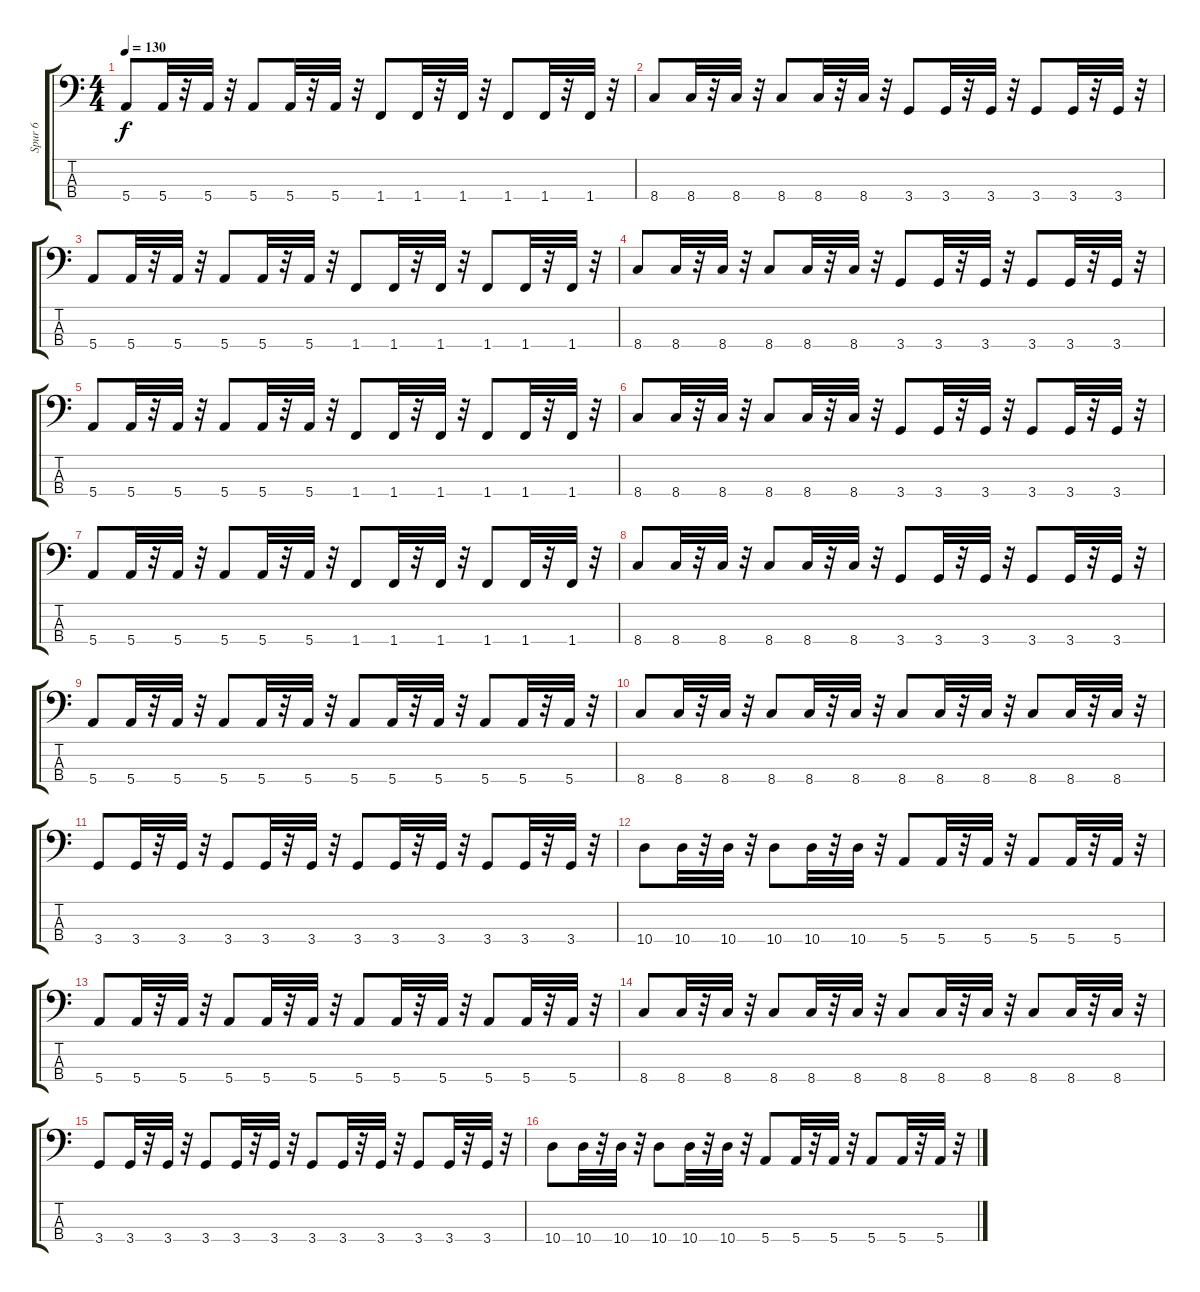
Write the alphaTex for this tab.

\track ("Spur 6" "Spur 6") {instrument electricbassfinger}
\staff {score tabs}
\tuning (G2 D2 A1 E1) {hide}
\ts (4 4)
\tempo 130
\clef f4
\ks c
5.4.8{dy f} 5.4.32 r.32 5.4.32 r.32 5.4.8 5.4.32 r.32 5.4.32 r.32 1.4.8 1.4.32 r.32 1.4.32 r.32 1.4.8 1.4.32 r.32 1.4.32 r.32 |
8.4.8 8.4.32 r.32 8.4.32 r.32 8.4.8 8.4.32 r.32 8.4.32 r.32 3.4.8 3.4.32 r.32 3.4.32 r.32 3.4.8 3.4.32 r.32 3.4.32 r.32 |
5.4.8 5.4.32 r.32 5.4.32 r.32 5.4.8 5.4.32 r.32 5.4.32 r.32 1.4.8 1.4.32 r.32 1.4.32 r.32 1.4.8 1.4.32 r.32 1.4.32 r.32 |
8.4.8 8.4.32 r.32 8.4.32 r.32 8.4.8 8.4.32 r.32 8.4.32 r.32 3.4.8 3.4.32 r.32 3.4.32 r.32 3.4.8 3.4.32 r.32 3.4.32 r.32 |
5.4.8 5.4.32 r.32 5.4.32 r.32 5.4.8 5.4.32 r.32 5.4.32 r.32 1.4.8 1.4.32 r.32 1.4.32 r.32 1.4.8 1.4.32 r.32 1.4.32 r.32 |
8.4.8 8.4.32 r.32 8.4.32 r.32 8.4.8 8.4.32 r.32 8.4.32 r.32 3.4.8 3.4.32 r.32 3.4.32 r.32 3.4.8 3.4.32 r.32 3.4.32 r.32 |
5.4.8 5.4.32 r.32 5.4.32 r.32 5.4.8 5.4.32 r.32 5.4.32 r.32 1.4.8 1.4.32 r.32 1.4.32 r.32 1.4.8 1.4.32 r.32 1.4.32 r.32 |
8.4.8 8.4.32 r.32 8.4.32 r.32 8.4.8 8.4.32 r.32 8.4.32 r.32 3.4.8 3.4.32 r.32 3.4.32 r.32 3.4.8 3.4.32 r.32 3.4.32 r.32 |
5.4.8 5.4.32 r.32 5.4.32 r.32 5.4.8 5.4.32 r.32 5.4.32 r.32 5.4.8 5.4.32 r.32 5.4.32 r.32 5.4.8 5.4.32 r.32 5.4.32 r.32 |
8.4.8 8.4.32 r.32 8.4.32 r.32 8.4.8 8.4.32 r.32 8.4.32 r.32 8.4.8 8.4.32 r.32 8.4.32 r.32 8.4.8 8.4.32 r.32 8.4.32 r.32 |
3.4.8 3.4.32 r.32 3.4.32 r.32 3.4.8 3.4.32 r.32 3.4.32 r.32 3.4.8 3.4.32 r.32 3.4.32 r.32 3.4.8 3.4.32 r.32 3.4.32 r.32 |
10.4.8 10.4.32 r.32 10.4.32 r.32 10.4.8 10.4.32 r.32 10.4.32 r.32 5.4.8 5.4.32 r.32 5.4.32 r.32 5.4.8 5.4.32 r.32 5.4.32 r.32 |
5.4.8 5.4.32 r.32 5.4.32 r.32 5.4.8 5.4.32 r.32 5.4.32 r.32 5.4.8 5.4.32 r.32 5.4.32 r.32 5.4.8 5.4.32 r.32 5.4.32 r.32 |
8.4.8 8.4.32 r.32 8.4.32 r.32 8.4.8 8.4.32 r.32 8.4.32 r.32 8.4.8 8.4.32 r.32 8.4.32 r.32 8.4.8 8.4.32 r.32 8.4.32 r.32 |
3.4.8 3.4.32 r.32 3.4.32 r.32 3.4.8 3.4.32 r.32 3.4.32 r.32 3.4.8 3.4.32 r.32 3.4.32 r.32 3.4.8 3.4.32 r.32 3.4.32 r.32 |
10.4.8 10.4.32 r.32 10.4.32 r.32 10.4.8 10.4.32 r.32 10.4.32 r.32 5.4.8 5.4.32 r.32 5.4.32 r.32 5.4.8 5.4.32 r.32 5.4.32 r.32
